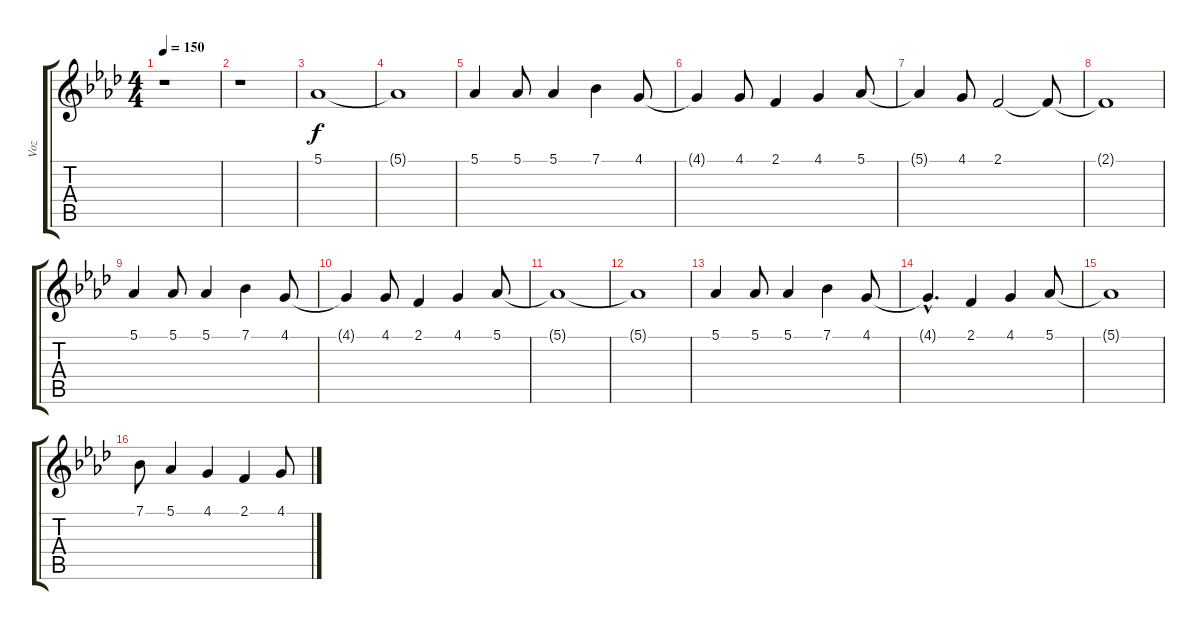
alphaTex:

\track ("Voz" "Voz") {instrument frenchhorn}
\staff {score tabs}
\tuning (Eb4 Bb3 Gb3 Db3 Ab2 Eb2) {hide}
\ts (4 4)
\tempo 150
\clef g2
\ks fminor
r.1{dy f} |
r.1 |
5.1.1 |
5.1{t}.1 |
5.1.4 5.1.8 5.1.4 7.1.4 4.1.8 |
4.1{t}.4 4.1.8 2.1.4 4.1.4 5.1.8 |
5.1{t}.4 4.1.8 2.1.2 2.1{t}.8 |
2.1{t}.1 |
5.1.4 5.1.8 5.1.4 7.1.4 4.1.8 |
4.1{t}.4 4.1.8 2.1.4 4.1.4 5.1.8 |
5.1{t}.1 |
5.1{t}.1 |
5.1.4 5.1.8 5.1.4 7.1.4 4.1.8 |
4.1{hac t}.4{d} 2.1.4 4.1.4 5.1.8 |
5.1{t}.1 |
7.1.8 5.1.4 4.1.4 2.1.4 4.1.8
